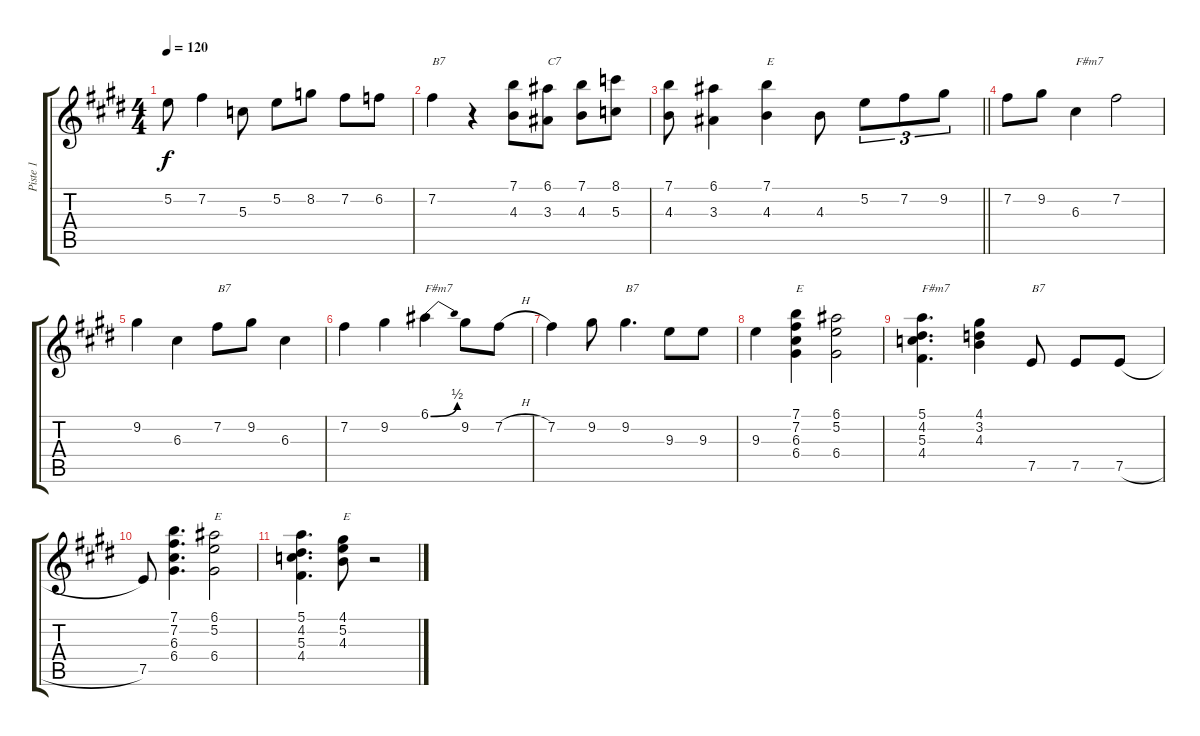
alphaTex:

\track ("Piste 1" "Piste 1") {instrument acousticguitarsteel}
\staff {score tabs}
\tuning (E4 B3 G3 D3 A2 E2) {hide}
\ts (4 4)
\tempo 120
\clef g2
\ks e
5.2.8{dy f} 7.2.4 5.3.8 5.2.8 8.2.8 7.2.8 6.2.8 |
7.2.4{txt "B7"} r.4 (7.1 4.3).8 (6.1 3.3).8{txt "C7"} (7.1 4.3).8 (8.1 5.3).8 |
\barLineRight lightlight
(7.1 4.3).8 (6.1 3.3).4 (7.1 4.3).4{txt "E"} 4.3.8 5.2.8{tu (3 2)} 7.2.8{tu (3 2)} 9.2.8{tu (3 2)} |
7.2.8 9.2.8 6.3.4{txt "F#m7"} 7.2.2 |
9.2.4 6.3.4 7.2.8{txt "B7"} 9.2.8 6.3.4 |
7.2.4 9.2.4 6.1{be (bend 0 0 60 2)}.4{txt "F#m7"} 9.2.8 7.2{h}.8 |
7.2.4 9.2.8 9.2.4{d txt "B7"} 9.3.8 9.3.8 |
9.3.4 (7.1 7.2 6.3 6.4).4{txt "E"} (6.1 5.2 6.4).2 |
(5.1 4.2 5.3 4.4).4{d txt "F#m7"} (4.1 3.2 4.3).4 7.5.8{txt "B7"} 7.5.8 7.5{h}.8 |
7.5.8 (7.1 7.2 6.3 6.4).4{d} (6.1 5.2 6.4).2{txt "E"} |
(5.1 4.2 5.3 4.4).4{d} (4.1 5.2 4.3).8{txt "E"} r.2
